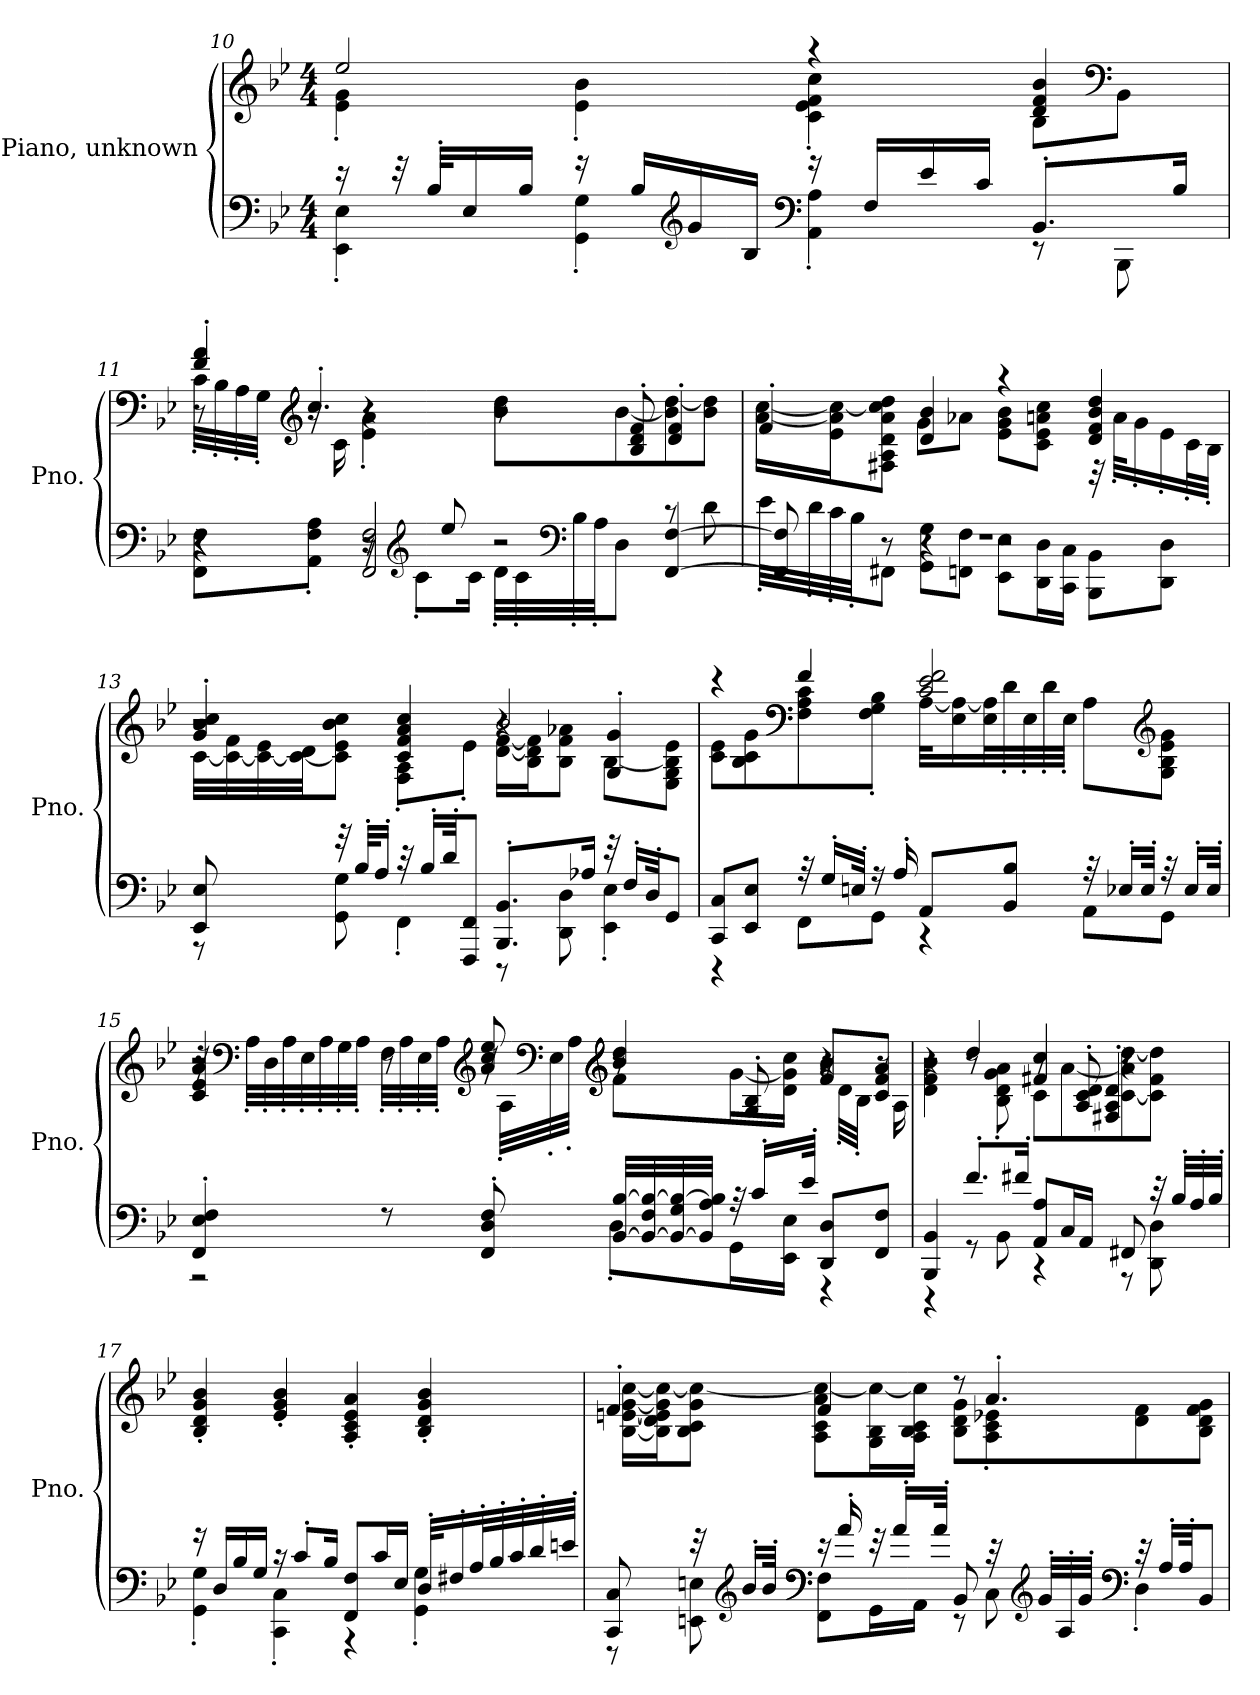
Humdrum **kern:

**kern	**kern
*part1	*part1
*staff2	*staff1
*I"Piano, unknown	*
*I'Pno.	*
!!LO:PB:g=z
*clefF4	*clefG2
*k[b-e-]	*k[b-e-]
*M4/4	*M4/4
=10	=10
*^	*^
16r	4EE-\' 4E-\'	2ee-/	4e-\' 4g\'
32r	.	.	.
32B-'/KLL	.	.	.
16E-/	.	.	.
16B-/JJ	.	.	.
16r	4GG\' 4G\'	.	4e-\' 4b-\'
16B-/LL	.	.	.
*clefG2	*	*	*
16g/	.	.	.
16B-/JJ	.	.	.
*clefF4	*	*	*
16r	4AA\' 4A\'	4r	4c\' 4e-\' 4f\' 4cc\'
16F/LL	.	.	.
16e-/	.	.	.
16c/JJ	.	.	.
8.BB-'/L	8r	4d/ 4f/ 4b-/	8B-\L
*	*	*clefF4	*
.	8BBB-\	.	8BB-\J
16B-/Jk	.	.	.
!!LO:LB:g=z
=11	=11	=11	=11
*	*^	*	*^
4r	8FF\ 8F\L	4r	8r	32c'\LLL	4f/' 4a/'
.	.	.	.	32B-'\	.
.	.	.	.	32A'\	.
.	.	.	.	32G'\JJJ	.
*	*	*	*clefG2	*	*
.	8AA\' 8F\' 8A\'J	.	4.cc'/	16r	.
.	.	.	.	16c\	.
8r	16r	2FF/ 2F/	.	4e-\' 4a\'	4r
*clefG2	*	*	*	*	*
.	8c'\L	.	.	.	.
8ee-/	.	.	.	.	.
.	16c\Jk	.	.	.	.
2r	32d'\LLL	.	2r	8b-\ 8dd\L	8r
.	32c'\	.	.	.	.
*clefF4	*	*	*	*	*
.	32B-'\	.	.	.	.
.	32A'\JJ	.	.	.	.
.	8D\J	.	.	[8b-\	8B-/' 8d/' 8f/'
.	8r	[4FF/ [4F/	.	8b-\] [8dd\	4d/' 4f/'
.	8d\	.	.	8b-\ 8dd\]J	.
*	*	*	*	*v	*v
!!LO:LB:g=z
=12	=12	=12	=12	=12
1r	32e-'\LLL	8FF/] 8F/]	4f'/	[16a\ [16cc\LL
.	32d'\	.	.	.
.	32c'\	.	.	16e-\ 16a\] 16cc\_J
.	32B-'\JJ	.	.	.
.	8FF#X\J	8r	.	8F#X\ 8A\ 8d\ 8a\ 8cc\] 8dd\J
.	8GG\ 8G\L	4r	4d/ 4b-/	8g\L
.	8FFn\ 8F\J	.	.	8a-X\J
.	8EE-\ 8E-\L	2r	4r	8e-\ 8g\ 8b-\L
.	16DD\ 16D\L	.	.	8c\ 8e-\ 8an\ 8cc\J
.	16CC\ 16C\JJ	.	.	.
.	8BBB-\ 8BB-\L	.	4d/ 4f/ 4b-/ 4dd/	32r
.	.	.	.	32a'\KLL
.	.	.	.	16g'\
.	8DD\ 8D\J	.	.	16e-'\
.	.	.	.	32c'\L
.	.	.	.	32B-'\JJJ
*	*v	*v	*	*
!!LO:LB:g=z
=13	=13	=13	=13
*	*	*	*^
8EE-/ 8E-/	8r	4g/' 4b-/' 4cc/'	[32c\LLL	2r
.	.	.	32c\_ 32f\	.
.	.	.	32c\_ 32e-\	.
.	.	.	32c\_ 32d\JJ	.
32r	8GG\ 8G\	.	8c\] 8e-\ 8b-\ 8cc\J	.
32B-'/KLL	.	.	.	.
16A'/JJ	.	.	.	.
32r	4FF'\	4c/ 4f/ 4a/ 4cc/	8F\' 8A\'L	.
16B-'/LL	.	.	.	.
32d'/JK	.	.	.	.
8FFF/ 8FF/J	.	.	8e-'\J	.
8.BBB-/' 8.BB-/'L	8r	2b-/	[16d\ [16f\LL	4r
.	.	.	16B-\ 16d\] 16f\]J	.
.	8DD\ 8D\	.	8B-\ 8f\ 8a-X\J	.
16A-X/Jk	.	.	.	.
32r	4EE-\' 4E-\'	.	[8B-\L	4G/' 4g/'
16F'/LL	.	.	.	.
32D'/JK	.	.	.	.
8GG/J	.	.	8E-\ 8G\ 8B-\] 8e-\J	.
*	*	*	*v	*v
!!LO:LB:g=z
=14	=14	=14	=14
8CC/ 8C/L	4r	4r	8c\ 8e-\L
8EE-/ 8E-/J	.	.	8B-\ 8c\ 8g\
*	*	*clefF4	*
32r	8FF\L	4f/	8F\ 8A\ 8c\
16G'/LL	.	.	.
32En'/JJk	.	.	.
16r	8GG\J	.	8F\' 8G\' 8B-\'J
16A'/	.	.	.
8AA/L	4r	2c/ 2e-/ 2f/	[32A\KLL
.	.	.	16E-\ 16A\_
.	.	.	32E-\ 32A\]L
8BB-/ 8B-/J	.	.	32d'\
.	.	.	32E-'\
.	.	.	32d'\
.	.	.	32E-'\JJJ
32r	8AA\L	.	8A\L
16E-X'/LL	.	.	.
32E-'/JJk	.	.	.
*	*	*clefG2	*
32r	8GG\J	.	8G\ 8B-\ 8e-\ 8g\J
16E-'/LL	.	.	.
32E-'/JJk	.	.	.
!!LO:LB:g=z
=15	=15	=15	=15
*	*	*	*^
4FF/' 4E-/' 4F/'	2r	4c/ 4e-/ 4a/	32r	2r
*	*	*clefF4	*	*
.	.	.	32A'\LLL	.
.	.	.	32D'\	.
.	.	.	32A'\	.
.	.	.	32E-'\	.
.	.	.	32A'\	.
.	.	.	32G'\	.
.	.	.	32A'\JJJ	.
8r	.	8r	32F'\LLL	.
.	.	.	32A'\	.
.	.	.	32E-'\	.
.	.	.	32A'\JJJ	.
*	*	*clefG2	*	*
8FF/' 8D/' 8F/'	.	8a/ 8cc/ 8ee-/	32r	.
.	.	.	32A'\LLL	.
*	*	*clefF4	*	*
.	.	.	32E-'\	.
.	.	.	32A'\JJJ	.
*	*	*clefG2	*	*
[32BB-/ [32B-/LLL	8D'\L	4b-/ 4dd/	8f\L	8r
32BB-/_ 32F/ 32B-/_	.	.	.	.
32BB-/_ 32G/ 32B-/_	.	.	.	.
32BB-/] 32A/ 32B-/]JJJ	.	.	.	.
32r	16GG\L	.	[16g\L	8G/' 8B-/'
16c'/LL	.	.	.	.
.	16EE-\ 16E-\JJ	.	16d\ 16g\] 16cc\JJ	.
32e-'/JJk	.	.	.	.
8DD/ 8D/L	4r	8f/ 8b-/L	16r	4r
.	.	.	32d'\LLL	.
.	.	.	32B-'\JJJ	.
8FF/ 8F/J	.	8c/ 8f/ 8a/J	16r	.
.	.	.	16A\	.
!!LO:PB:g=z	!!	!!
=16	=16	=16	=16	=16
4BBB-/ 4BB-/	4r	4r	4d\ 4f\ 4b-\	2r
8.f'/L	8r	4dd/	8r	.
.	8BB-\	.	8B-\' 8d\' 8g\' 8a\'	.
16f#X'/Jk	.	.	.	.
8AA/ 8A/L	4r	4f#X/ 4cc/	8c\L	8r
16C/L	.	.	[8a\	8A/' 8c/' 8d/'
16AA/JJ	.	.	.	.
8FF#X/	8r	4r	[8c\ 8a\] [8dd\	4F#X/' 4A/' 4d/'
32r	8DD\ 8D\	.	8c\] 8f#\ 8dd\]J	.
32B-'/LLL	.	.	.	.
32A'/	.	.	.	.
32B-'/JJJ	.	.	.	.
*	*	*v	*v	*v
=17	=17	=17
16r	4GG\' 4G\'	4B-/' 4d/' 4g/' 4b-/'
16D/LL	.	.
16B-/	.	.
16G/JJ	.	.
16r	4CC\' 4C\'	4e-/' 4g/' 4b-/'
8c'/L	.	.
16B-/Jk	.	.
8FF/ 8F/L	4r	4A/' 4c/' 4e-/' 4a/'
16c/L	.	.
16E-/JJ	.	.
32D'/KLL	4GG\' 4G\'	4B-/' 4d/' 4g/' 4b-/'
16F#X'/	.	.
32A'/L	.	.
32B-'/	.	.
32c'/	.	.
32d'/	.	.
32en'/JJJ	.	.
!!LO:LB:g=z
=18	=18	=18
*	*	*^
8CC/ 8C/	8r	4f'/	[16B-\ [16en\ [16g\ [16cc\LL
.	.	.	16B-\] 16d\ 16e\] 16g\] 16cc\_J
32r	8EEn\ 8En\	.	8B-\ 8c\ 8g\ 8cc\_J
*clefG2	*	*	*
16b-'/LL	.	.	.
32b-'/JJk	.	.	.
*clefF4	*	*	*
16r	8FF\ 8F\L	4f/	8A\ 8c\ 8a\ 8cc\_L
16a'/	.	.	.
32r	16GG\L	.	16G\ 16B-\ 16cc\_L
16a'/LL	.	.	.
.	16AA\JJ	.	16A\ 16B-\ 16c\ 16cc\]JJ
32a'/JJk	.	.	.
8BB-/	8r	8r	8B-\ 8d\ 8g\L
32r	8C\	4.a'/	8A\' 8c\' 8e-X\'
*clefG2	*	*	*
32g'/LLL	.	.	.
32A'/	.	.	.
32g'/JJJ	.	.	.
*clefF4	*	*	*
32r	4D'\	.	8d\ 8f\
16A'/LL	.	.	.
32A'/JK	.	.	.
8BB-/J	.	.	8B-\ 8d\ 8f\ 8g\J
*v	*v	*	*
*	*v	*v
=	=
*-	*-
